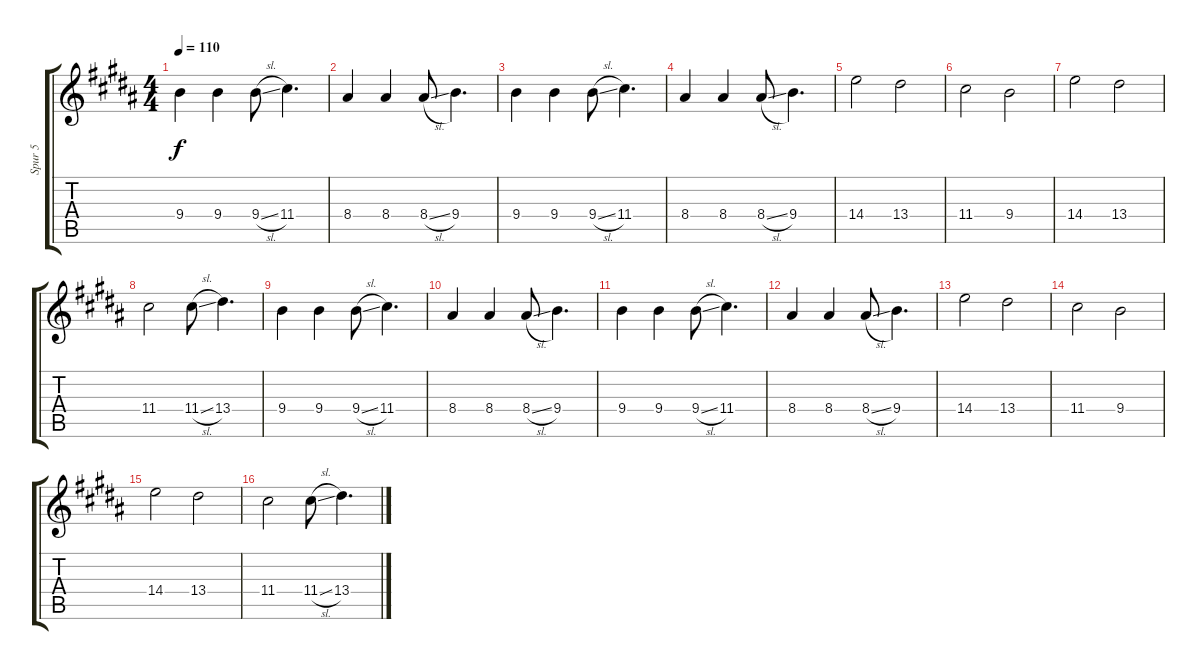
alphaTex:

\track ("Spur 5" "Spur 5") {instrument distortionguitar}
\staff {score tabs}
\tuning (E4 B3 G3 D3 A2 E2) {hide}
\ts (4 4)
\tempo 110
\clef g2
\ks b
9.4.4{dy f} 9.4.4 9.4{sl}.8 11.4.4{d} |
8.4.4 8.4.4 8.4{sl}.8 9.4.4{d} |
9.4.4 9.4.4 9.4{sl}.8 11.4.4{d} |
8.4.4 8.4.4 8.4{sl}.8 9.4.4{d} |
14.4.2 13.4.2 |
11.4.2 9.4.2 |
14.4.2 13.4.2 |
11.4.2 11.4{sl}.8 13.4.4{d} |
9.4.4 9.4.4 9.4{sl}.8 11.4.4{d} |
8.4.4 8.4.4 8.4{sl}.8 9.4.4{d} |
9.4.4 9.4.4 9.4{sl}.8 11.4.4{d} |
8.4.4 8.4.4 8.4{sl}.8 9.4.4{d} |
14.4.2 13.4.2 |
11.4.2 9.4.2 |
14.4.2 13.4.2 |
11.4.2 11.4{sl}.8 13.4.4{d}
